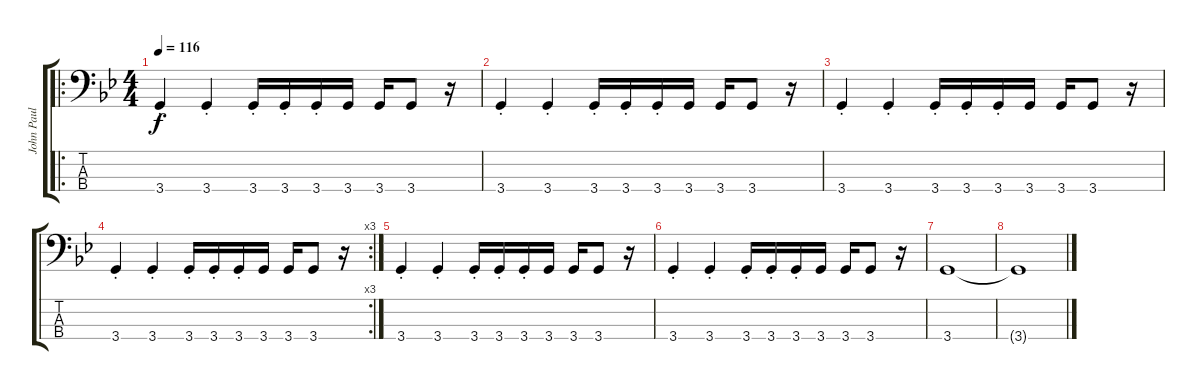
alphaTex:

\track ("John Paul Jones" "John Paul ") {instrument electricbassfinger}
\staff {score tabs}
\tuning (G2 D2 A1 E1) {hide}
\ro
\ts (4 4)
\tempo 116
\clef f4
\ks bb
3.4{st}.4{dy f} 3.4{st}.4 3.4{st}.16 3.4{st}.16 3.4{st}.16 3.4.16 3.4.16 3.4.8 r.16 |
3.4{st}.4 3.4{st}.4 3.4{st}.16 3.4{st}.16 3.4{st}.16 3.4.16 3.4.16 3.4.8 r.16 |
3.4{st}.4 3.4{st}.4 3.4{st}.16 3.4{st}.16 3.4{st}.16 3.4.16 3.4.16 3.4.8 r.16 |
\rc 3
3.4{st}.4 3.4{st}.4 3.4{st}.16 3.4{st}.16 3.4{st}.16 3.4.16 3.4.16 3.4.8 r.16 |
3.4{st}.4 3.4{st}.4 3.4{st}.16 3.4{st}.16 3.4{st}.16 3.4.16 3.4.16 3.4.8 r.16 |
3.4{st}.4 3.4{st}.4 3.4{st}.16 3.4{st}.16 3.4{st}.16 3.4.16 3.4.16 3.4.8 r.16 |
3.4.1 |
3.4{t}.1
